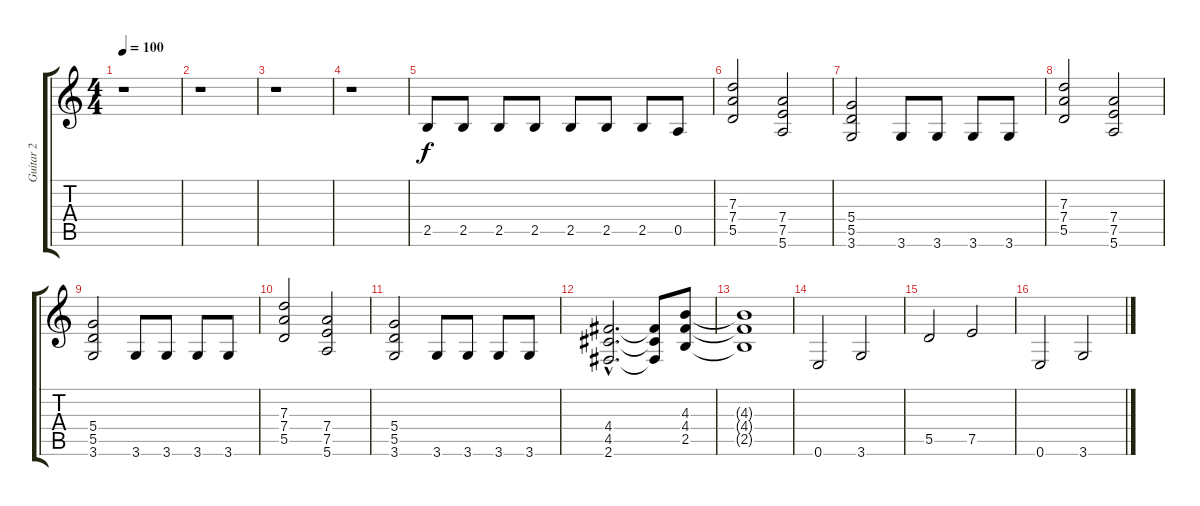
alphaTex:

\track ("Guitar 2" "Guitar 2") {instrument overdrivenguitar}
\staff {score tabs}
\tuning (E4 B3 G3 D3 A2 E2) {hide}
\ts (4 4)
\tempo 100
\clef g2
\ks c
r.1{dy f} |
r.1 |
r.1 |
r.1 |
2.5.8 2.5.8 2.5.8 2.5.8 2.5.8 2.5.8 2.5.8 0.5.8 |
(7.3 7.4 5.5).2 (7.4 7.5 5.6).2 |
(5.4 5.5 3.6).2 3.6.8 3.6.8 3.6.8 3.6.8 |
(7.3 7.4 5.5).2 (7.4 7.5 5.6).2 |
(5.4 5.5 3.6).2 3.6.8 3.6.8 3.6.8 3.6.8 |
(7.3 7.4 5.5).2 (7.4 7.5 5.6).2 |
(5.4 5.5 3.6).2 3.6.8 3.6.8 3.6.8 3.6.8 |
(4.4{hac} 4.5{hac} 2.6{hac}).2{d} (4.4{t} 4.5{t} 2.6{t}).8 (4.3 4.4 2.5).8 |
(4.3{t} 4.4{t} 2.5{t}).1 |
0.6.2 3.6.2 |
5.5.2 7.5.2 |
0.6.2 3.6.2
